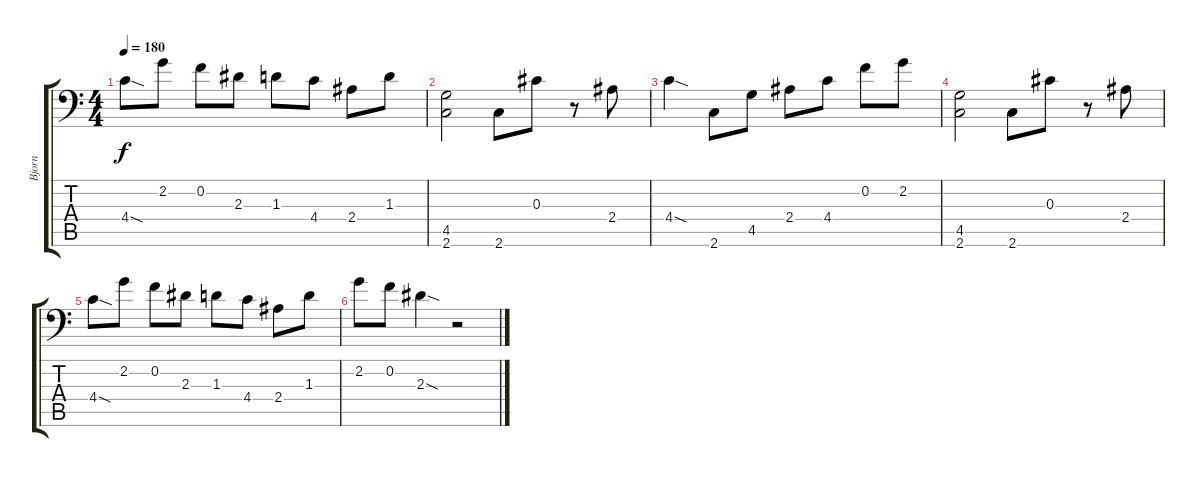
\track ("Bjorn" "Bjorn") {instrument distortionguitar}
\staff {score tabs}
\tuning (Bb3 F3 Db3 Ab2 Eb2 Bb1) {hide}
\ts (4 4)
\tempo 180
\clef f4
\ks c
4.4{sod}.8{dy f} 2.2.8 0.2.8 2.3.8 1.3.8 4.4.8 2.4.8 1.3.8 |
(4.5 2.6).2 2.6.8 0.3.8 r.8 2.4.8 |
4.4{sod}.4 2.6.8 4.5.8 2.4.8 4.4.8 0.2.8 2.2.8 |
(4.5 2.6).2 2.6.8 0.3.8 r.8 2.4.8 |
4.4{sod}.8 2.2.8 0.2.8 2.3.8 1.3.8 4.4.8 2.4.8 1.3.8 |
2.2.8 0.2.8 2.3{sod}.4 r.2
